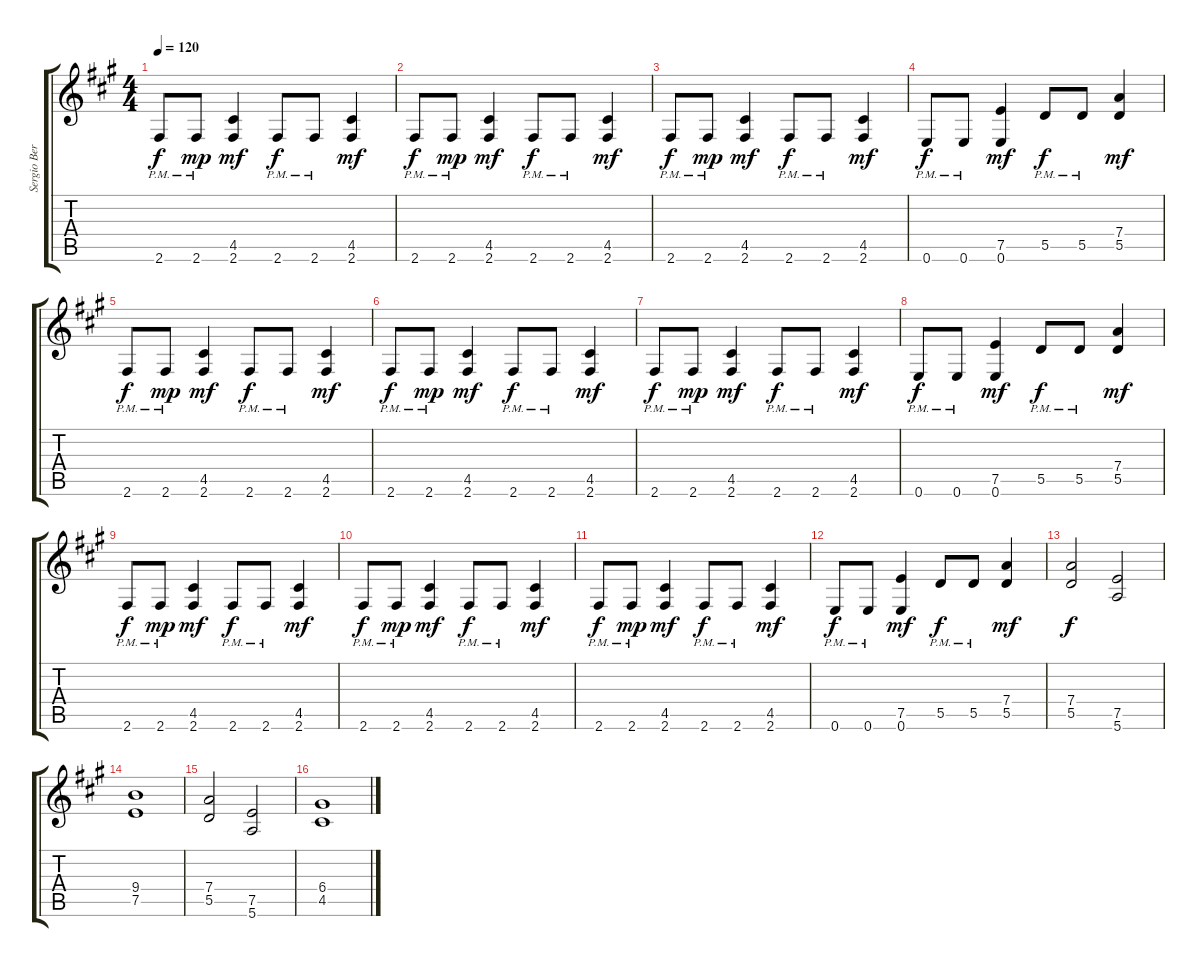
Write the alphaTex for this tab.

\track ("Sergio Berdichevsky" "Sergio Ber") {instrument distortionguitar}
\staff {score tabs}
\tuning (E4 B3 G3 D3 A2 E2) {hide}
\ts (4 4)
\tempo 120
\clef g2
\ks a
2.6{pm}.8{dy f} 2.6{pm}.8{dy mp} (4.5 2.6).4{dy mf} 2.6{pm}.8{dy f} 2.6{pm}.8 (4.5 2.6).4{dy mf} |
2.6{pm}.8{dy f} 2.6{pm}.8{dy mp} (4.5 2.6).4{dy mf} 2.6{pm}.8{dy f} 2.6{pm}.8 (4.5 2.6).4{dy mf} |
2.6{pm}.8{dy f} 2.6{pm}.8{dy mp} (4.5 2.6).4{dy mf} 2.6{pm}.8{dy f} 2.6{pm}.8 (4.5 2.6).4{dy mf} |
0.6{pm}.8{dy f} 0.6{pm}.8 (7.5 0.6).4{dy mf} 5.5{pm}.8{dy f} 5.5{pm}.8 (7.4 5.5).4{dy mf} |
2.6{pm}.8{dy f} 2.6{pm}.8{dy mp} (4.5 2.6).4{dy mf} 2.6{pm}.8{dy f} 2.6{pm}.8 (4.5 2.6).4{dy mf} |
2.6{pm}.8{dy f} 2.6{pm}.8{dy mp} (4.5 2.6).4{dy mf} 2.6{pm}.8{dy f} 2.6{pm}.8 (4.5 2.6).4{dy mf} |
2.6{pm}.8{dy f} 2.6{pm}.8{dy mp} (4.5 2.6).4{dy mf} 2.6{pm}.8{dy f} 2.6{pm}.8 (4.5 2.6).4{dy mf} |
0.6{pm}.8{dy f} 0.6{pm}.8 (7.5 0.6).4{dy mf} 5.5{pm}.8{dy f} 5.5{pm}.8 (7.4 5.5).4{dy mf} |
2.6{pm}.8{dy f} 2.6{pm}.8{dy mp} (4.5 2.6).4{dy mf} 2.6{pm}.8{dy f} 2.6{pm}.8 (4.5 2.6).4{dy mf} |
2.6{pm}.8{dy f} 2.6{pm}.8{dy mp} (4.5 2.6).4{dy mf} 2.6{pm}.8{dy f} 2.6{pm}.8 (4.5 2.6).4{dy mf} |
2.6{pm}.8{dy f} 2.6{pm}.8{dy mp} (4.5 2.6).4{dy mf} 2.6{pm}.8{dy f} 2.6{pm}.8 (4.5 2.6).4{dy mf} |
0.6{pm}.8{dy f} 0.6{pm}.8 (7.5 0.6).4{dy mf} 5.5{pm}.8{dy f} 5.5{pm}.8 (7.4 5.5).4{dy mf} |
(7.4 5.5).2{dy f} (7.5 5.6).2 |
(9.4 7.5).1 |
(7.4 5.5).2 (7.5 5.6).2 |
(6.4 4.5).1
